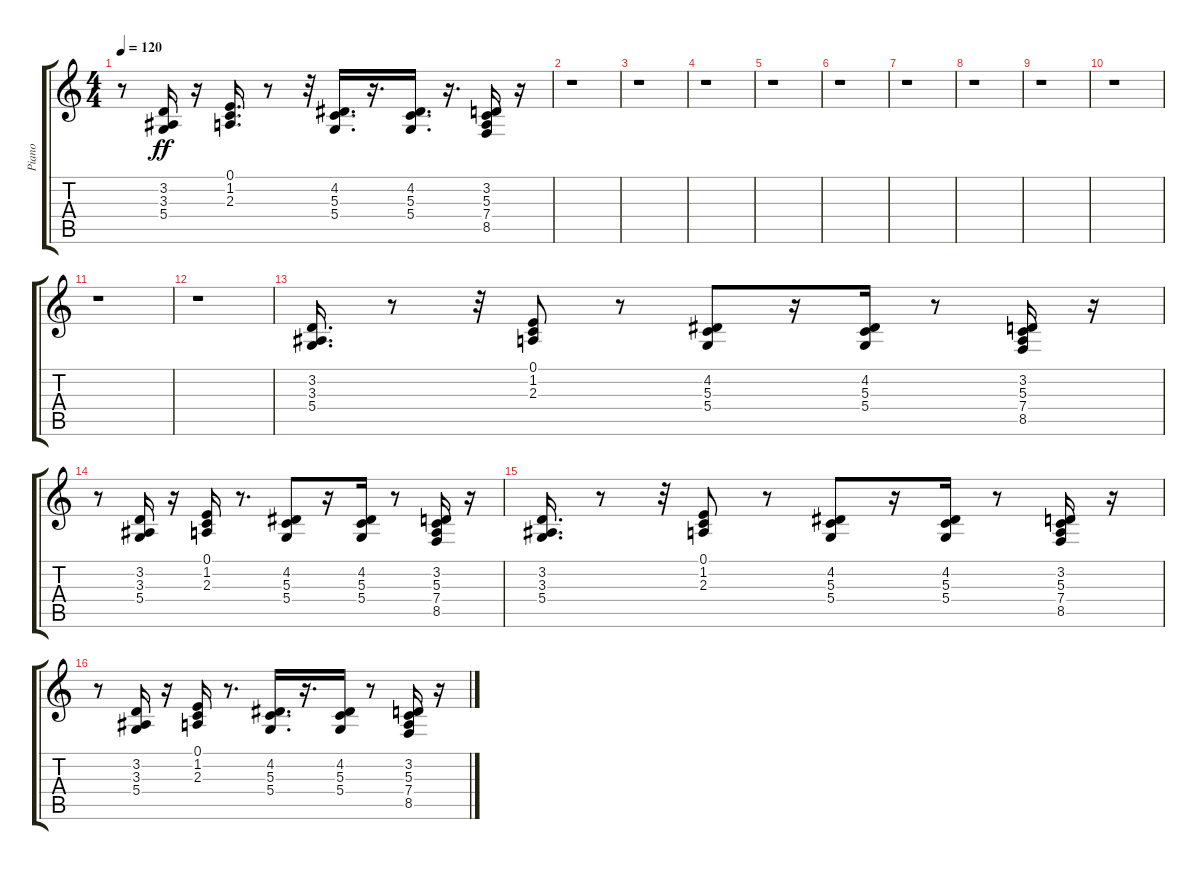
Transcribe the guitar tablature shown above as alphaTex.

\track ("Piano" "Piano") {instrument acousticgrandpiano}
\staff {score tabs}
\tuning (E4 B3 G3 D3 A2 E2) {hide}
\ts (4 4)
\tempo 120
\clef g2
\ks c
r.8{dy ff} (3.2 3.3 5.4).16 r.16 (0.1 1.2 2.3).16{d} r.8 r.32 (4.2 5.3 5.4).16{d} r.16{d} (4.2 5.3 5.4).16{d} r.16{d} (3.2 5.3 7.4 8.5).16 r.16 |
r.1 |
r.1 |
r.1 |
r.1 |
r.1 |
r.1 |
r.1 |
r.1 |
r.1 |
r.1 |
r.1 |
(3.2 3.3 5.4).16{d} r.8 r.32 (0.1 1.2 2.3).8 r.8 (4.2 5.3 5.4).8 r.16 (4.2 5.3 5.4).16 r.8 (3.2 5.3 7.4 8.5).16 r.16 |
r.8 (3.2 3.3 5.4).16 r.16 (0.1 1.2 2.3).16 r.8{d} (4.2 5.3 5.4).8 r.16 (4.2 5.3 5.4).16 r.8 (3.2 5.3 7.4 8.5).16 r.16 |
(3.2 3.3 5.4).16{d} r.8 r.32 (0.1 1.2 2.3).8 r.8 (4.2 5.3 5.4).8 r.16 (4.2 5.3 5.4).16 r.8 (3.2 5.3 7.4 8.5).16 r.16 |
r.8 (3.2 3.3 5.4).16 r.16 (0.1 1.2 2.3).16 r.8{d} (4.2 5.3 5.4).16{d} r.16{d} (4.2 5.3 5.4).16 r.8 (3.2 5.3 7.4 8.5).16 r.16
